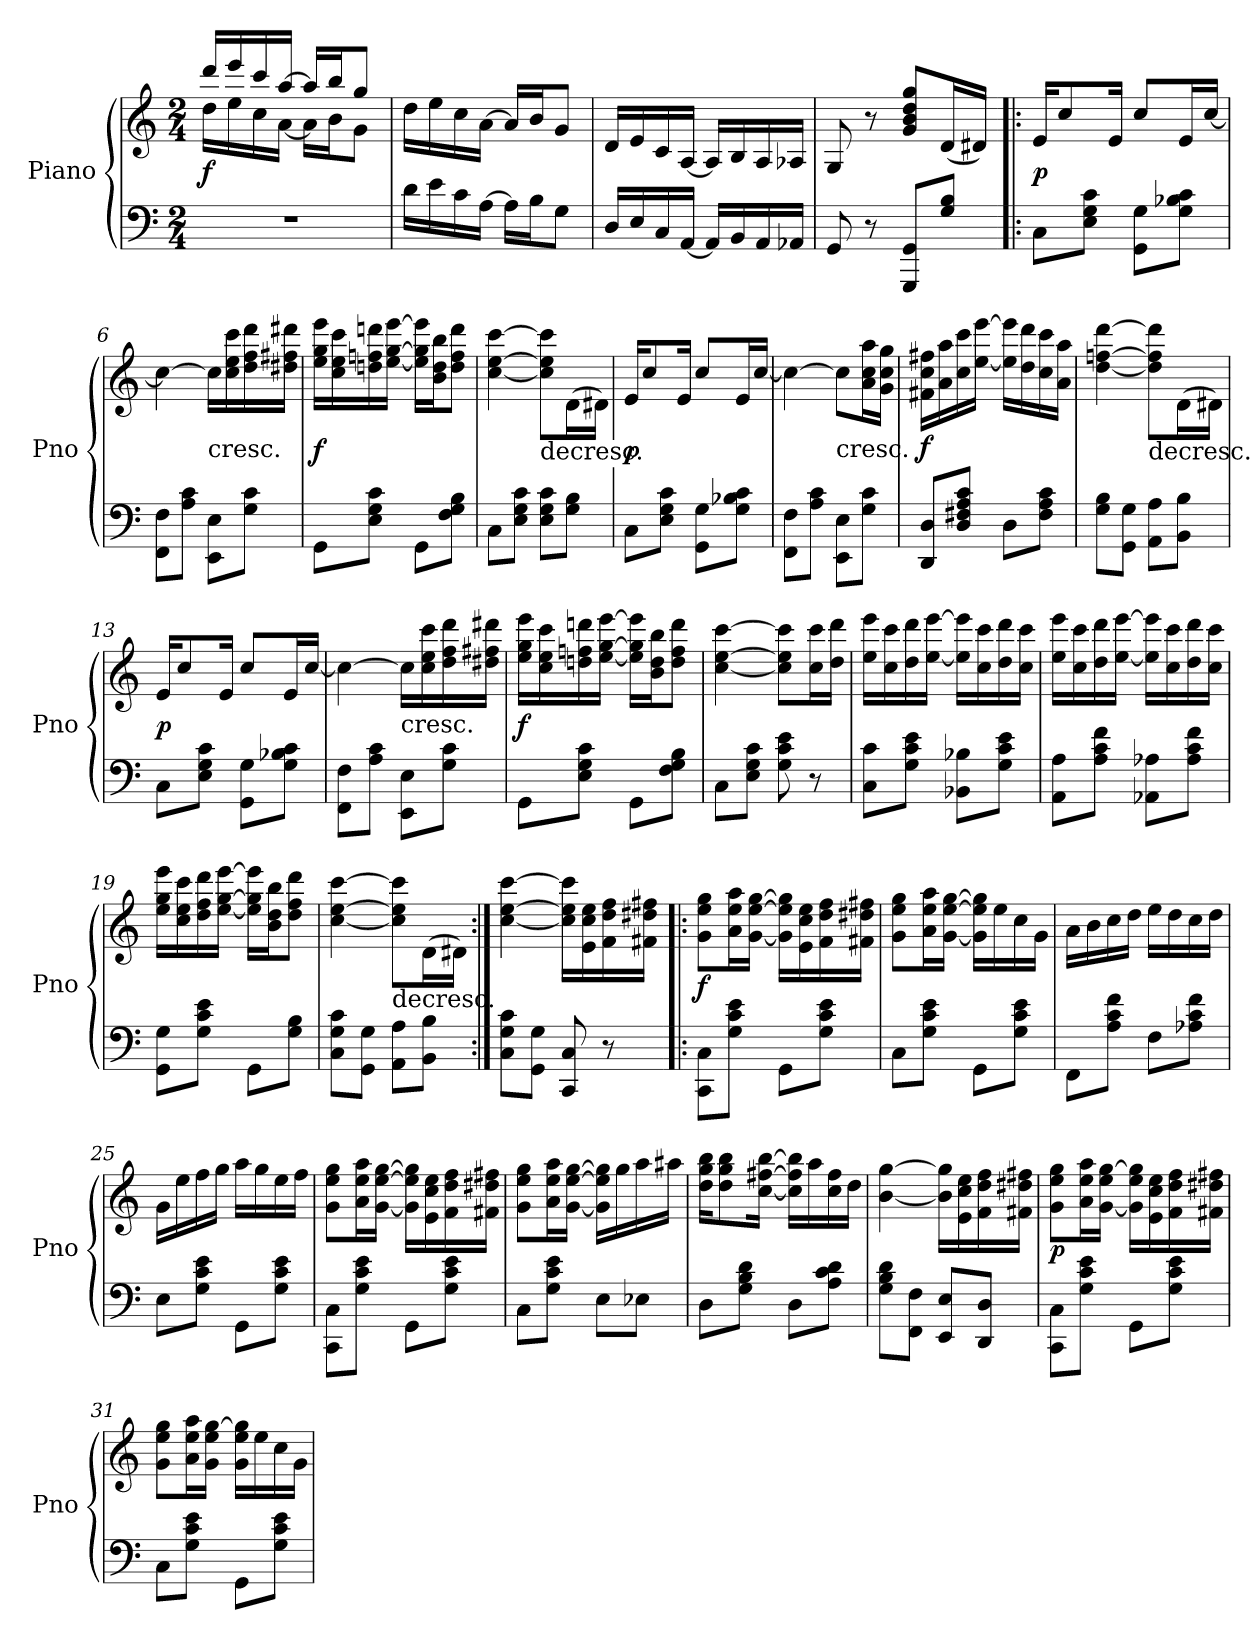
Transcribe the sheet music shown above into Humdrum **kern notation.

**kern	**kern	**dynam
*part1	*part1	*part1
*staff2	*staff1	*staff1/2
*I"Piano	*	*
*I'Pno	*	*
*clefF4	*clefG2	*
*k[]	*k[]	*
*M2/4	*M2/4	*
*MM100	*MM100	*
=1	=1	=1
*	*^	*
2r	16ddd/LL	16dd\LL	f
.	16eee/	16ee\	.
.	16ccc/	16cc\	.
.	[16aa/JJ	[16a\JJ	.
.	16aa/LL]	16a\LL]	.
.	16bb/J	16b\J	.
.	8gg/J	8g\J	.
*	*v	*v	*
=2	=2	=2
16d\LL	16dd\LL	.
16e\	16ee\	.
16c\	16cc\	.
[16A\JJ	[16a\JJ	.
16A\LL]	16a/LL]	.
16B\J	16b/J	.
8G\J	8g/J	.
=3	=3	=3
16D/LL	16d/LL	.
16E/	16e/	.
16C/	16c/	.
[16AA/JJ	[16A/JJ	.
16AA/LL]	16A/LL]	.
16BB/	16B/	.
16AA/	16A/	.
16AA-X/JJ	16A-X/JJ	.
=4	=4	=4
8GG/	8G/	.
8r	8r	.
8GGG/ 8GG/L	8g/ 8b/ 8dd/ 8gg/L	.
8G/ 8B/J	(16d/L	.
.	16d#X/JJ)	.
=5!|:	=5!|:	=5!|:
8C\L	16e/KL	p
.	8cc/	.
8E\ 8G\ 8c\J	.	.
.	16e/Jk	.
8GG\ 8G\L	8cc/L	.
8G\ 8B-X\ 8c\J	16e/L	.
.	[16cc/JJ	.
=6	=6	=6
8FF\ 8F\L	4cc\_	.
8A\ 8c\J	.	.
!	!LO:TX:c:t=cresc.	!
8EE\ 8E\L	16cc\LL]	.
.	16cc\ 16ee\ 16ccc\	.
8G\ 8c\J	16dd\ 16ff\ 16ddd\	.
.	16dd#X\ 16ff#X\ 16ddd#X\JJ	.
=7	=7	=7
8GG\L	16ee\ 16gg\ 16eee\LL	f
.	16cc\ 16ee\ 16ccc\	.
8E\ 8G\ 8c\J	16ddn\ 16ffn\ 16dddn\	.
.	[16ee\ [16gg\ [16eee\JJ	.
8GG\L	16ee]\ 16gg]\ 16eee]\LL	.
.	16b\ 16dd\ 16bb\J	.
8F\ 8G\ 8B\J	8dd\ 8ff\ 8ddd\J	.
=8	=8	=8
8C\L	[4cc\ [4ee\ [4ccc\	.
8E\ 8G\ 8c\J	.	.
!	!LO:TX:c:t=decresc.	!
8E\ 8G\ 8c\L	8cc]\ 8ee]\ 8ccc]\L	.
8G\ 8B\J	(16d\L	.
.	16d#X\JJ)	.
=9	=9	=9
8C\L	16e/KL	p
.	8cc/	.
8E\ 8G\ 8c\J	.	.
.	16e/Jk	.
8GG\ 8G\L	8cc/L	.
8G\ 8B-X\ 8c\J	16e/L	.
.	[16cc/JJ	.
=10	=10	=10
8FF\ 8F\L	4cc\_	.
8A\ 8c\J	.	.
!	!LO:TX:c:t=cresc.	!
8EE\ 8E\L	8cc\L]	.
8G\ 8c\J	16a\ 16cc\ 16aa\L	.
.	16g\ 16cc\ 16gg\JJ	.
=11	=11	=11
8DD/ 8D/L	16f#X\ 16cc\ 16ff#X\LL	f
.	16a\ 16aa\	.
8D/ 8F#X/ 8A/ 8c/J	16cc\ 16ccc\	.
.	[16ee\ [16eee\JJ	.
8D\L	16ee]\ 16eee]\LL	.
.	16dd\ 16ddd\	.
8F#\ 8A\ 8c\J	16cc\ 16ccc\	.
.	16a\ 16aa\JJ	.
=12	=12	=12
8G\ 8B\L	[4dd\ [4ffn\ [4ddd\	.
8GG\ 8G\J	.	.
!	!LO:TX:c:t=decresc.	!
8AA\ 8A\L	8dd]\ 8ff]\ 8ddd]\L	.
8BB\ 8B\J	(16d\L	.
.	16d#X\JJ)	.
=13	=13	=13
8C\L	16e/KL	p
.	8cc/	.
8E\ 8G\ 8c\J	.	.
.	16e/Jk	.
8GG\ 8G\L	8cc/L	.
8G\ 8B-X\ 8c\J	16e/L	.
.	[16cc/JJ	.
=14	=14	=14
8FF\ 8F\L	4cc\_	.
8A\ 8c\J	.	.
!	!LO:TX:c:t=cresc.	!
8EE\ 8E\L	16cc\LL]	.
.	16cc\ 16ee\ 16ccc\	.
8G\ 8c\J	16dd\ 16ff\ 16ddd\	.
.	16dd#X\ 16ff#X\ 16ddd#X\JJ	.
=15	=15	=15
8GG\L	16ee\ 16gg\ 16eee\LL	f
.	16cc\ 16ee\ 16ccc\	.
8E\ 8G\ 8c\J	16ddn\ 16ffn\ 16dddn\	.
.	[16ee\ [16gg\ [16eee\JJ	.
8GG\L	16ee]\ 16gg]\ 16eee]\LL	.
.	16b\ 16dd\ 16bb\J	.
8F\ 8G\ 8B\J	8dd\ 8ff\ 8ddd\J	.
=16	=16	=16
8C\L	[4cc\ [4ee\ [4ccc\	.
8E\ 8G\ 8c\J	.	.
8G\ 8c\ 8e\	8cc]\ 8ee]\ 8ccc]\L	.
8r	16cc\ 16ccc\L	.
.	16dd\ 16ddd\JJ	.
=17	=17	=17
8C\ 8c\L	16ee\ 16eee\LL	.
.	16cc\ 16ccc\	.
8G\ 8c\ 8e\J	16dd\ 16ddd\	.
.	[16ee\ [16eee\JJ	.
8BB-X\ 8B-X\L	16ee]\ 16eee]\LL	.
.	16cc\ 16ccc\	.
8G\ 8c\ 8e\J	16dd\ 16ddd\	.
.	16cc\ 16ccc\JJ	.
=18	=18	=18
8AA\ 8A\L	16ee\ 16eee\LL	.
.	16cc\ 16ccc\	.
8A\ 8c\ 8f\J	16dd\ 16ddd\	.
.	[16ee\ [16eee\JJ	.
8AA-X\ 8A-X\L	16ee]\ 16eee]\LL	.
.	16cc\ 16ccc\	.
8A-\ 8c\ 8f\J	16dd\ 16ddd\	.
.	16cc\ 16ccc\JJ	.
=19	=19	=19
8GG\ 8G\L	16ee\ 16gg\ 16eee\LL	.
.	16cc\ 16ee\ 16ccc\	.
8G\ 8c\ 8e\J	16dd\ 16ff\ 16ddd\	.
.	[16ee\ [16gg\ [16eee\JJ	.
8GG\L	16ee]\ 16gg]\ 16eee]\LL	.
.	16b\ 16dd\ 16bb\J	.
8G\ 8B\J	8dd\ 8ff\ 8ddd\J	.
=20	=20	=20
8C\ 8G\ 8c\L	[4cc\ [4ee\ [4ccc\	.
8GG\ 8G\J	.	.
!	!LO:TX:c:t=decresc.	!
8AA\ 8A\L	8cc]\ 8ee]\ 8ccc]\L	.
8BB\ 8B\J	(16d\L	.
.	16d#X\JJ)	.
=21:|!	=21:|!	=21:|!
8C\ 8G\ 8c\L	[4cc\ [4ee\ [4ccc\	.
8GG\ 8G\J	.	.
8CC/ 8C/	16cc]\ 16ee]\ 16ccc]\LL	.
.	16e\ 16cc\ 16ee\	.
8r	16f\ 16dd\ 16ff\	.
.	16f#X\ 16dd#X\ 16ff#X\JJ	.
=22!|:	=22!|:	=22!|:
8CC\ 8C\L	8g\ 8ee\ 8gg\L	f
8G\ 8c\ 8e\J	16a\ 16ee\ 16aa\L	.
.	[16g\ [16ee\ [16gg\JJ	.
8GG\L	16g]\ 16ee]\ 16gg]\LL	.
.	16e\ 16cc\ 16ee\	.
8G\ 8c\ 8e\J	16f\ 16dd\ 16ff\	.
.	16f#X\ 16dd#X\ 16ff#X\JJ	.
=23	=23	=23
8C\L	8g\ 8ee\ 8gg\L	.
8G\ 8c\ 8e\J	16a\ 16ee\ 16aa\L	.
.	[16g\ [16ee\ [16gg\JJ	.
8GG\L	16g]\ 16ee]\ 16gg]\LL	.
.	16ee\	.
8G\ 8c\ 8e\J	16cc\	.
.	16g\JJ	.
=24	=24	=24
8FF\L	16a\LL	.
.	16b\	.
8A\ 8c\ 8f\J	16cc\	.
.	16dd\JJ	.
8F\L	16ee\LL	.
.	16dd\	.
8A-X\ 8c\ 8f\J	16cc\	.
.	16dd\JJ	.
=25	=25	=25
8E\L	16g\LL	.
.	16ee\	.
8G\ 8c\ 8e\J	16ff\	.
.	16gg\JJ	.
8GG\L	16aa\LL	.
.	16gg\	.
8G\ 8c\ 8e\J	16ee\	.
.	16ff\JJ	.
=26	=26	=26
8CC\ 8C\L	8g\ 8ee\ 8gg\L	.
8G\ 8c\ 8e\J	16a\ 16ee\ 16aa\L	.
.	[16g\ [16ee\ [16gg\JJ	.
8GG\L	16g]\ 16ee]\ 16gg]\LL	.
.	16e\ 16cc\ 16ee\	.
8G\ 8c\ 8e\J	16f\ 16dd\ 16ff\	.
.	16f#X\ 16dd#X\ 16ff#X\JJ	.
=27	=27	=27
8C\L	8g\ 8ee\ 8gg\L	.
8G\ 8c\ 8e\J	16a\ 16ee\ 16aa\L	.
.	[16g\ [16ee\ [16gg\JJ	.
8E\L	16g]\ 16ee]\ 16gg]\LL	.
.	16gg\	.
8E-X\J	16aa\	.
.	16aa#X\JJ	.
=28	=28	=28
8D\L	16dd\ 16gg\ 16bb\KL	.
.	8dd\ 8gg\ 8bb\	.
8G\ 8B\ 8d\J	.	.
.	[16cc\ [16ff#X\ [16bb\Jk	.
8D\L	16cc]\ 16ff#]\ 16bb]\LL	.
.	16aa\	.
8A\ 8c\ 8d\J	16cc\ 16ff#\	.
.	16dd\JJ	.
=29	=29	=29
8G\ 8B\ 8d\L	[4b\ [4gg\	.
8FF\ 8F\J	.	.
8EE/ 8E/L	16b]\ 16gg]\LL	.
.	16e\ 16cc\ 16ee\	.
8DD/ 8D/J	16f\ 16dd\ 16ff\	.
.	16f#X\ 16dd#X\ 16ff#X\JJ	.
=30	=30	=30
8CC\ 8C\L	8g\ 8ee\ 8gg\L	p
8G\ 8c\ 8e\J	16a\ 16ee\ 16aa\L	.
.	[16g\ 16ee\ [16gg\JJ	.
8GG\L	16g]\ 16ee\ 16gg]\LL	.
.	16e\ 16cc\ 16ee\	.
8G\ 8c\ 8e\J	16f\ 16dd\ 16ff\	.
.	16f#X\ 16dd#X\ 16ff#X\JJ	.
=31	=31	=31
8C\L	8g\ 8ee\ 8gg\L	.
8G\ 8c\ 8e\J	16a\ 16ee\ 16aa\L	.
.	16g\ 16ee\ [16gg\JJ	.
8GG\L	16g\ 16ee\ 16gg]\LL	.
.	16ee\	.
8G\ 8c\ 8e\J	16cc\	.
.	16g\JJ	.
=	=	=
*-	*-	*-
